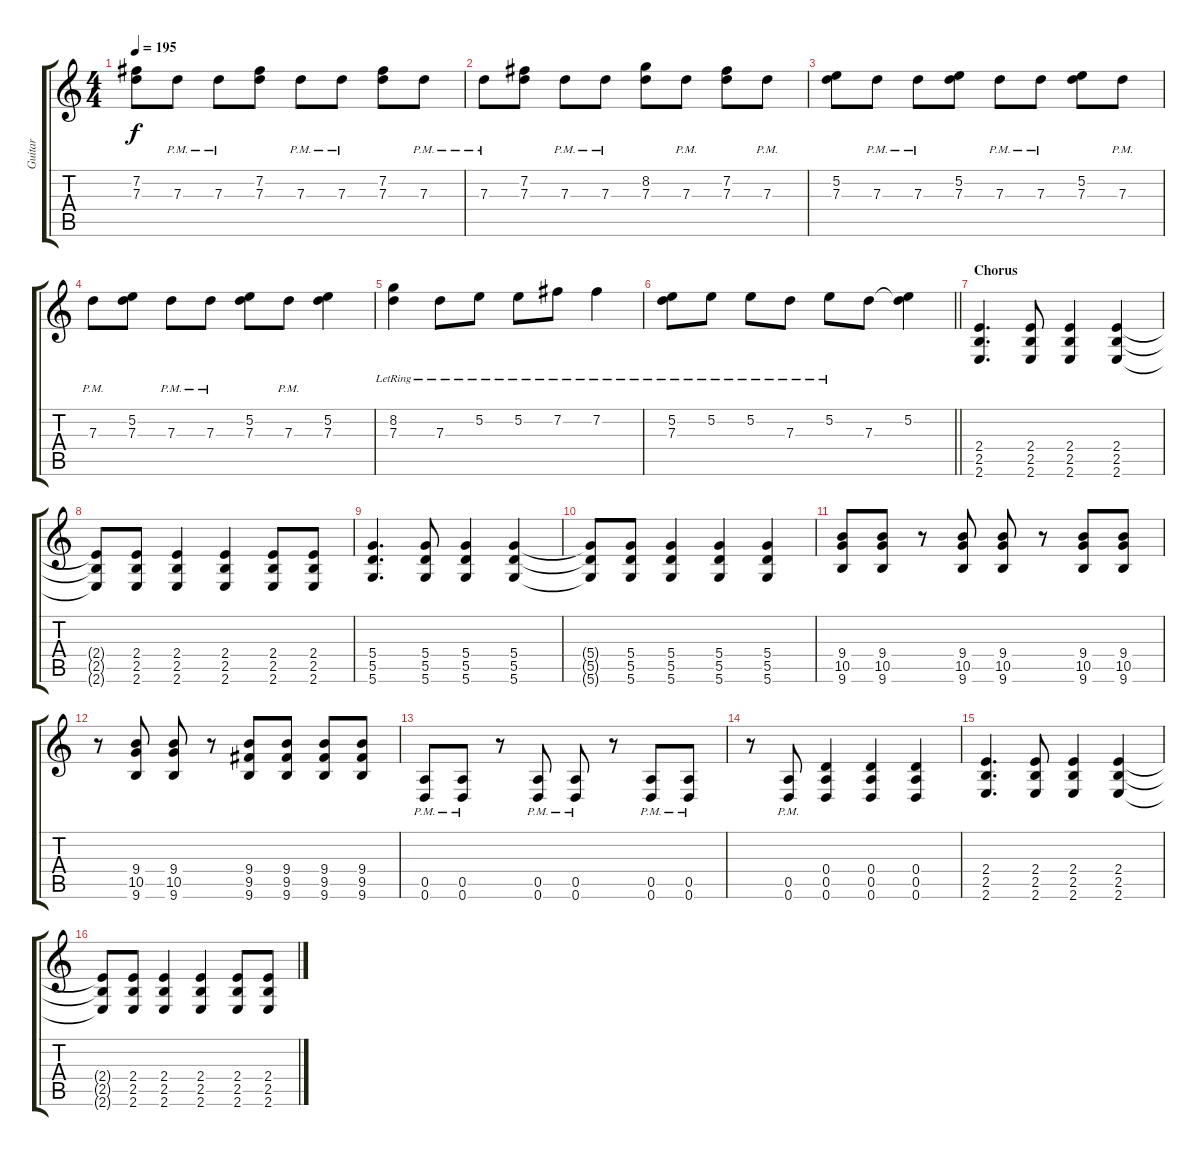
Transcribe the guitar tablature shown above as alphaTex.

\track ("Guitar" "Guitar") {instrument overdrivenguitar}
\staff {score tabs}
\tuning (E4 B3 G3 D3 A2 D2) {hide}
\ts (4 4)
\tempo 195
\clef g2
\ks c
(7.2 7.3).8{dy f} 7.3{pm}.8 7.3{pm}.8 (7.2 7.3).8 7.3{pm}.8 7.3{pm}.8 (7.2 7.3).8 7.3{pm}.8 |
7.3{pm}.8 (7.2 7.3).8 7.3{pm}.8 7.3{pm}.8 (8.2 7.3).8 7.3{pm}.8 (7.2 7.3).8 7.3{pm}.8 |
(5.2 7.3).8 7.3{pm}.8 7.3{pm}.8 (5.2 7.3).8 7.3{pm}.8 7.3{pm}.8 (5.2 7.3).8 7.3{pm}.8 |
7.3{pm}.8 (5.2 7.3).8 7.3{pm}.8 7.3{pm}.8 (5.2 7.3).8 7.3{pm}.8 (5.2 7.3).4 |
(8.2{lr} 7.3{lr}).4 7.3{lr}.8 5.2{lr}.8 5.2{lr}.8 7.2{lr}.8 7.2{lr}.4 |
\barLineRight lightlight
(5.2{lr} 7.3{lr}).8 5.2{lr}.8 5.2{lr}.8 7.3{lr}.8 5.2{lr}.8 7.3.8 (5.2 7.3{t}).4 |
\section ("" "Chorus")
(2.4 2.5 2.6).4{d} (2.4 2.5 2.6).8 (2.4 2.5 2.6).4 (2.4 2.5 2.6).4 |
(2.4{t} 2.5{t} 2.6{t}).8 (2.4 2.5 2.6).8 (2.4 2.5 2.6).4 (2.4 2.5 2.6).4 (2.4 2.5 2.6).8 (2.4 2.5 2.6).8 |
(5.4 5.5 5.6).4{d} (5.4 5.5 5.6).8 (5.4 5.5 5.6).4 (5.4 5.5 5.6).4 |
(5.4{t} 5.5{t} 5.6{t}).8 (5.4 5.5 5.6).8 (5.4 5.5 5.6).4 (5.4 5.5 5.6).4 (5.4 5.5 5.6).4 |
(9.4 10.5 9.6).8 (9.4 10.5 9.6).8 r.8 (9.4 10.5 9.6).8 (9.4 10.5 9.6).8 r.8 (9.4 10.5 9.6).8 (9.4 10.5 9.6).8 |
r.8 (9.4 10.5 9.6).8 (9.4 10.5 9.6).8 r.8 (9.4 9.5 9.6).8 (9.4 9.5 9.6).8 (9.4 9.5 9.6).8 (9.4 9.5 9.6).8 |
(0.5{pm} 0.6{pm}).8 (0.5{pm} 0.6{pm}).8 r.8 (0.5{pm} 0.6{pm}).8 (0.5{pm} 0.6{pm}).8 r.8 (0.5{pm} 0.6{pm}).8 (0.5{pm} 0.6{pm}).8 |
r.8 (0.5{pm} 0.6{pm}).8 (0.4 0.5 0.6).4 (0.4 0.5 0.6).4 (0.4 0.5 0.6).4 |
(2.4 2.5 2.6).4{d} (2.4 2.5 2.6).8 (2.4 2.5 2.6).4 (2.4 2.5 2.6).4 |
(2.4{t} 2.5{t} 2.6{t}).8 (2.4 2.5 2.6).8 (2.4 2.5 2.6).4 (2.4 2.5 2.6).4 (2.4 2.5 2.6).8 (2.4 2.5 2.6).8
